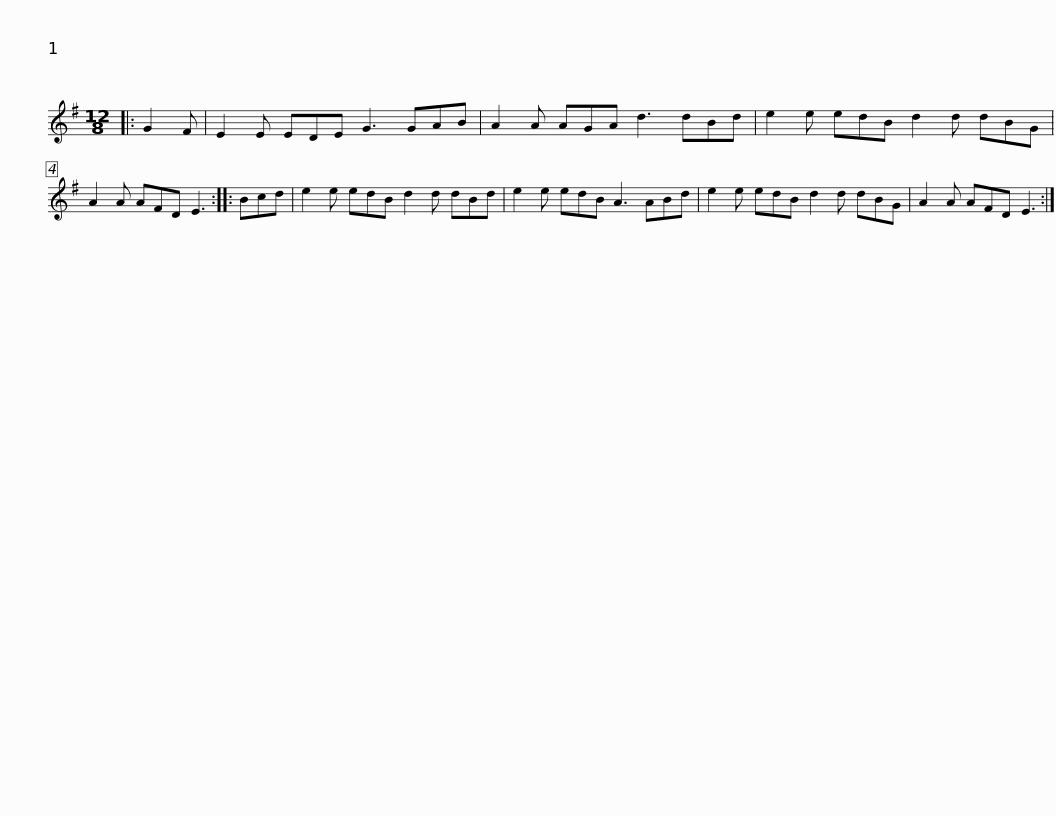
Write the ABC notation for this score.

X:1
L:1/8
M:12/8
I:linebreak $
K:Emin
V:1 treble
V:1
|: G2 F | E2 E EDE G3 GAB | A2 A AGA d3 dBd | e2 e edB d2 d dBG | A2 A AFD E3 ::$ %5
 Bcd | e2 e edB d2 d dBd | e2 e edB A3 ABd | e2 e edB d2 d dBG | A2 A AFD E3 :| %10
